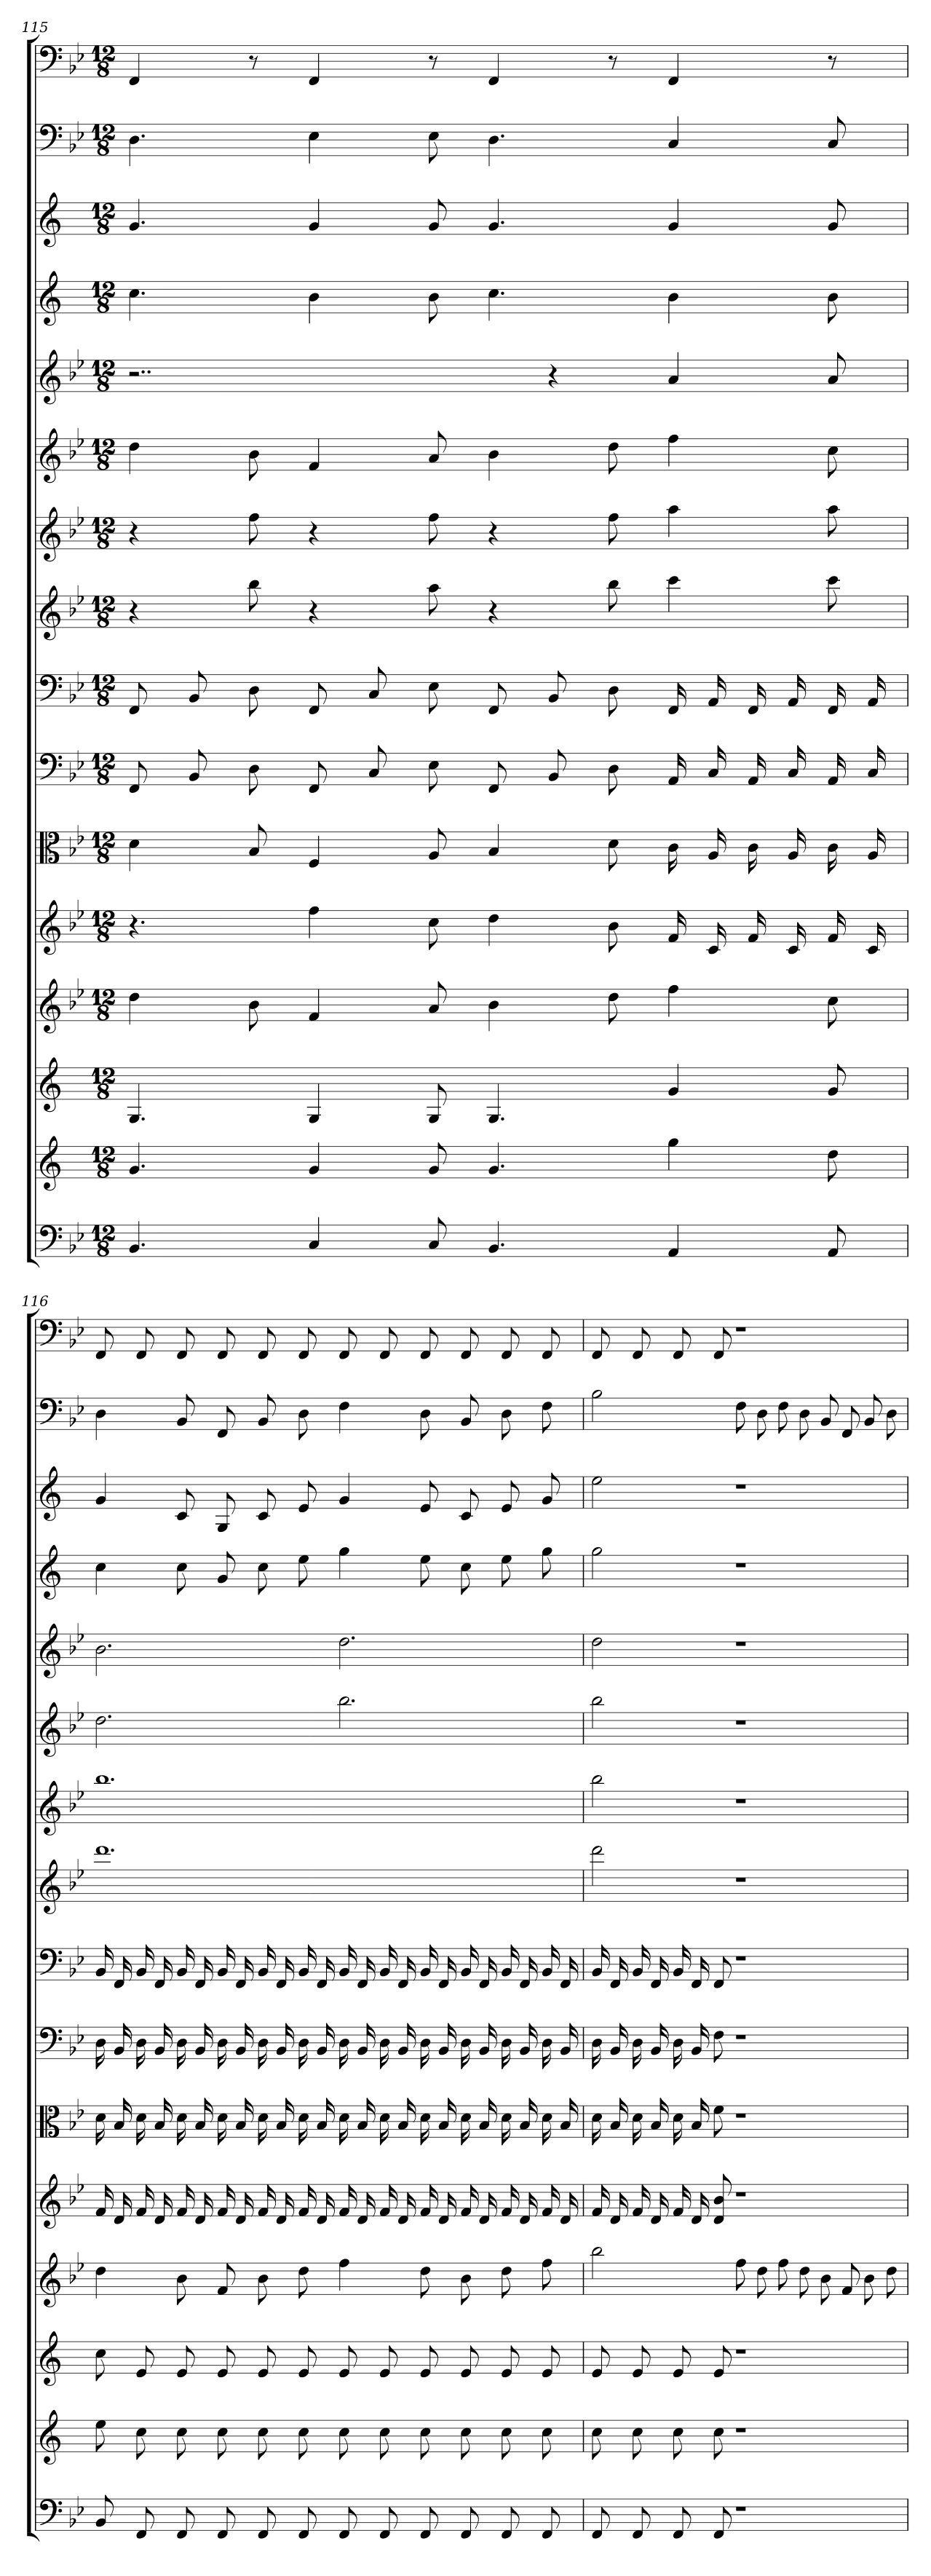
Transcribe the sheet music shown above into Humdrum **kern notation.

**kern	**kern	**kern	**kern	**kern	**kern	**kern	**kern	**kern	**kern	**kern	**kern	**kern	**kern	**kern	**kern
*part16	*part15	*part14	*part13	*part12	*part11	*part10	*part9	*part8	*part7	*part6	*part5	*part4	*part3	*part2	*part1
*staff16	*staff15	*staff14	*staff13	*staff12	*staff11	*staff10	*staff9	*staff8	*staff7	*staff6	*staff5	*staff4	*staff3	*staff2	*staff1
*clefF4	*	*	*	*	*clefC3	*clefF4	*clefF4	*	*	*	*	*	*	*clefF4	*clefF4
*k[b-e-]	*k[]	*k[]	*k[b-e-]	*k[b-e-]	*k[b-e-]	*k[b-e-]	*k[b-e-]	*k[b-e-]	*k[b-e-]	*k[b-e-]	*k[b-e-]	*k[]	*k[]	*k[b-e-]	*k[b-e-]
*B-:	*	*	*B-:	*B-:	*B-:	*B-:	*B-:	*B-:	*B-:	*B-:	*B-:	*	*	*B-:	*B-:
*M12/8	*M12/8	*M12/8	*M12/8	*M12/8	*M12/8	*M12/8	*M12/8	*M12/8	*M12/8	*M12/8	*M12/8	*M12/8	*M12/8	*M12/8	*M12/8
=115	=115	=115	=115	=115	=115	=115	=115	=115	=115	=115	=115	=115	=115	=115	=115
4.BB-	4.g	4.G	4dd	4.r	4d	8FF	8FF	4r	4r	4dd	2..r	4.cc	4.g	4.D	4FF
.	.	.	.	.	.	8BB-	8BB-	.	.	.	.	.	.	.	.
.	.	.	8b-	.	8B-	8D	8D	8bb-	8ff	8b-	.	.	.	.	8r
4C	4g	4G	4f	4ff	4F	8FF	8FF	4r	4r	4f	.	4b	4g	4E-	4FF
.	.	.	.	.	.	8C	8C	.	.	.	.	.	.	.	.
8C	8g	8G	8a	8cc	8A	8E-	8E-	8aa	8ff	8a	.	8b	8g	8E-	8r
4.BB-	4.g	4.G	4b-	4dd	4B-	8FF	8FF	4r	4r	4b-	.	4.cc	4.g	4.D	4FF
.	.	.	.	.	.	8BB-	8BB-	.	.	.	4r	.	.	.	.
.	.	.	8dd	8b-	8d	8D	8D	8bb-	8ff	8dd	.	.	.	.	8r
4AA	4gg	4g	4ff	16f	16c	16AA	16FF	4ccc	4aa	4ff	4a	4b	4g	4C	4FF
.	.	.	.	16c	16A	16C	16AA	.	.	.	.	.	.	.	.
.	.	.	.	16f	16c	16AA	16FF	.	.	.	.	.	.	.	.
.	.	.	.	16c	16A	16C	16AA	.	.	.	.	.	.	.	.
8AA	8dd	8g	8cc	16f	16c	16AA	16FF	8ccc	8aa	8cc	8a	8b	8g	8C	8r
.	.	.	.	16c	16A	16C	16AA	.	.	.	.	.	.	.	.
=116	=116	=116	=116	=116	=116	=116	=116	=116	=116	=116	=116	=116	=116	=116	=116
8BB-	8ee	8cc	4dd	16f	16d	16D	16BB-	1.ddd	1.bb-	2.dd	2.b-	4cc	4g	4D	8FF
.	.	.	.	16d	16B-	16BB-	16FF	.	.	.	.	.	.	.	.
8FF	8cc	8e	.	16f	16d	16D	16BB-	.	.	.	.	.	.	.	8FF
.	.	.	.	16d	16B-	16BB-	16FF	.	.	.	.	.	.	.	.
8FF	8cc	8e	8b-	16f	16d	16D	16BB-	.	.	.	.	8cc	8c	8BB-	8FF
.	.	.	.	16d	16B-	16BB-	16FF	.	.	.	.	.	.	.	.
8FF	8cc	8e	8f	16f	16d	16D	16BB-	.	.	.	.	8g	8G	8FF	8FF
.	.	.	.	16d	16B-	16BB-	16FF	.	.	.	.	.	.	.	.
8FF	8cc	8e	8b-	16f	16d	16D	16BB-	.	.	.	.	8cc	8c	8BB-	8FF
.	.	.	.	16d	16B-	16BB-	16FF	.	.	.	.	.	.	.	.
8FF	8cc	8e	8dd	16f	16d	16D	16BB-	.	.	.	.	8ee	8e	8D	8FF
.	.	.	.	16d	16B-	16BB-	16FF	.	.	.	.	.	.	.	.
8FF	8cc	8e	4ff	16f	16d	16D	16BB-	.	.	2.bb-	2.dd	4gg	4g	4F	8FF
.	.	.	.	16d	16B-	16BB-	16FF	.	.	.	.	.	.	.	.
8FF	8cc	8e	.	16f	16d	16D	16BB-	.	.	.	.	.	.	.	8FF
.	.	.	.	16d	16B-	16BB-	16FF	.	.	.	.	.	.	.	.
8FF	8cc	8e	8dd	16f	16d	16D	16BB-	.	.	.	.	8ee	8e	8D	8FF
.	.	.	.	16d	16B-	16BB-	16FF	.	.	.	.	.	.	.	.
8FF	8cc	8e	8b-	16f	16d	16D	16BB-	.	.	.	.	8cc	8c	8BB-	8FF
.	.	.	.	16d	16B-	16BB-	16FF	.	.	.	.	.	.	.	.
8FF	8cc	8e	8dd	16f	16d	16D	16BB-	.	.	.	.	8ee	8e	8D	8FF
.	.	.	.	16d	16B-	16BB-	16FF	.	.	.	.	.	.	.	.
8FF	8cc	8e	8ff	16f	16d	16D	16BB-	.	.	.	.	8gg	8g	8F	8FF
.	.	.	.	16d	16B-	16BB-	16FF	.	.	.	.	.	.	.	.
=117	=117	=117	=117	=117	=117	=117	=117	=117	=117	=117	=117	=117	=117	=117	=117
8FF	8cc	8e	2bb-	16f	16d	16D	16BB-	2ddd	2bb-	2bb-	2dd	2gg	2ee	2B-	8FF
.	.	.	.	16d	16B-	16BB-	16FF	.	.	.	.	.	.	.	.
8FF	8cc	8e	.	16f	16d	16D	16BB-	.	.	.	.	.	.	.	8FF
.	.	.	.	16d	16B-	16BB-	16FF	.	.	.	.	.	.	.	.
8FF	8cc	8e	.	16f	16d	16D	16BB-	.	.	.	.	.	.	.	8FF
.	.	.	.	16d	16B-	16BB-	16FF	.	.	.	.	.	.	.	.
8FF	8cc	8e	.	8d 8b-	8f	8F	8FF	.	.	.	.	.	.	.	8FF
1r	1r	1r	8ff	1r	1r	1r	1r	1r	1r	1r	1r	1r	1r	8F	1r
.	.	.	8dd	.	.	.	.	.	.	.	.	.	.	8D	.
.	.	.	8ff	.	.	.	.	.	.	.	.	.	.	8F	.
.	.	.	8dd	.	.	.	.	.	.	.	.	.	.	8D	.
.	.	.	8b-	.	.	.	.	.	.	.	.	.	.	8BB-	.
.	.	.	8f	.	.	.	.	.	.	.	.	.	.	8FF	.
.	.	.	8b-	.	.	.	.	.	.	.	.	.	.	8BB-	.
.	.	.	8dd	.	.	.	.	.	.	.	.	.	.	8D	.
=	=	=	=	=	=	=	=	=	=	=	=	=	=	=	=
*-	*-	*-	*-	*-	*-	*-	*-	*-	*-	*-	*-	*-	*-	*-	*-
